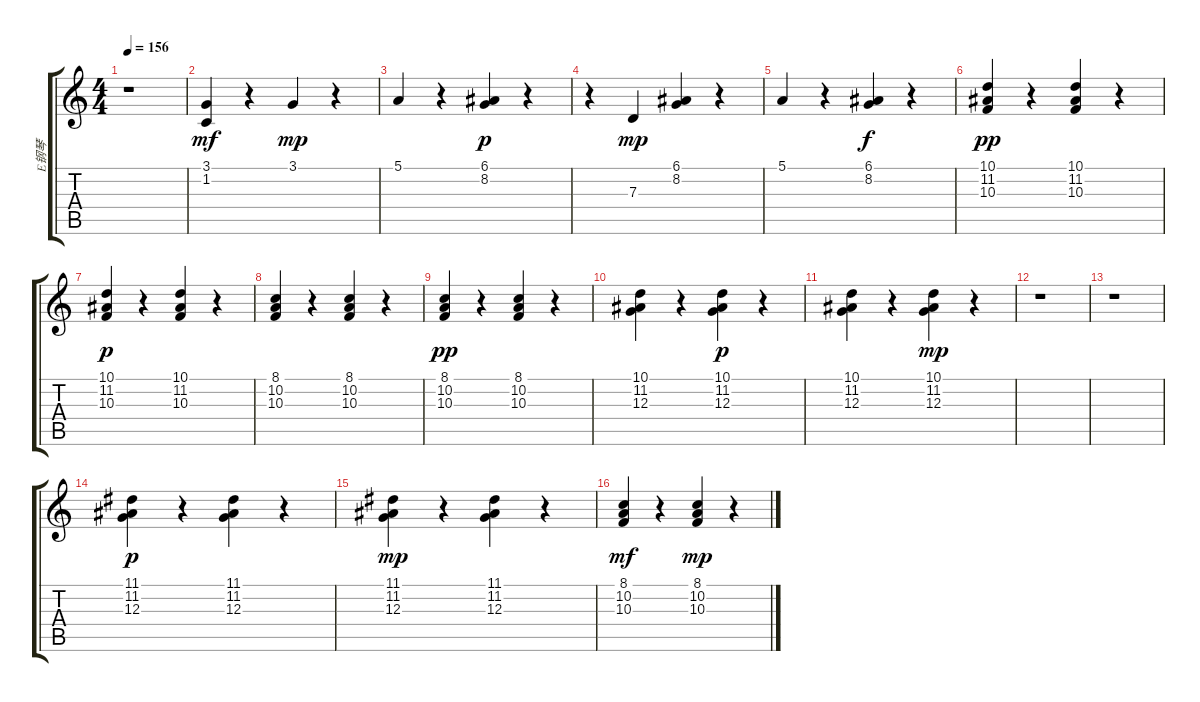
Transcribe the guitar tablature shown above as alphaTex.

\track ("E钢琴" "E钢琴") {instrument acousticgrandpiano}
\staff {score tabs}
\tuning (E4 B3 G3 D3 A2 E2) {hide}
\ts (4 4)
\tempo 156
\clef g2
\ks c
r.1{dy mf} |
(3.1 1.2).4 r.4 3.1.4{dy mp} r.4 |
5.1.4 r.4 (6.1 8.2).4{dy p} r.4 |
r.4 7.3.4{dy mp} (6.1 8.2).4 r.4 |
5.1.4 r.4 (6.1 8.2).4{dy f} r.4 |
(10.1 11.2 10.3).4{dy pp} r.4 (10.1 11.2 10.3).4 r.4 |
(10.1 11.2 10.3).4{dy p} r.4 (10.1 11.2 10.3).4 r.4 |
(8.1 10.2 10.3).4 r.4 (8.1 10.2 10.3).4 r.4 |
(8.1 10.2 10.3).4{dy pp} r.4 (8.1 10.2 10.3).4 r.4 |
(10.1 11.2 12.3).4 r.4 (10.1 11.2 12.3).4{dy p} r.4 |
(10.1 11.2 12.3).4 r.4 (10.1 11.2 12.3).4{dy mp} r.4 |
r.1 |
r.1 |
(11.1 11.2 12.3).4{dy p} r.4 (11.1 11.2 12.3).4 r.4 |
(11.1 11.2 12.3).4{dy mp} r.4 (11.1 11.2 12.3).4 r.4 |
(8.1 10.2 10.3).4{dy mf} r.4 (8.1 10.2 10.3).4{dy mp} r.4
